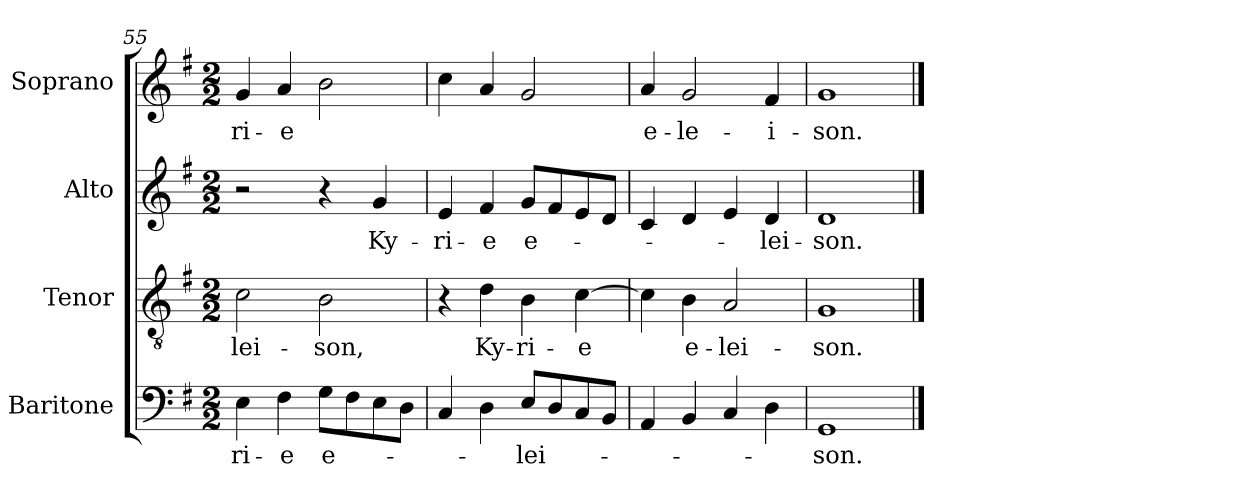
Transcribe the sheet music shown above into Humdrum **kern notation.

**kern	**text	**kern	**text	**kern	**text	**kern	**text
*part4	*part4	*part3	*part3	*part2	*part2	*part1	*part1
*staff4	*staff4	*staff3	*staff3	*staff2	*staff2	*staff1	*staff1
*I"Baritone	*	*I"Tenor	*	*I"Alto	*	*I"Soprano	*
*I'Bar.	*	*I'T.	*	*I'A.	*	*I'S.	*
*clefF4	*	*clefGv2	*	*clefG2	*	*clefG2	*
*	*	*ITrd7c12	*	*	*	*	*
*k[f#]	*	*k[f#]	*	*k[f#]	*	*k[f#]	*
*G:	*	*G:	*	*G:	*	*G:	*
*M2/2	*	*M2/2	*	*M2/2	*	*M2/2	*
=55	=55	=55	=55	=55	=55	=55	=55
!	!LO:LY:b:color=#000000	!	!	!	!	!	!
!	!	!	!LO:LY:b:color=#000000	!	!	!	!
!	!	!	!	!	!	!	!LO:LY:b:color=#000000
4Ei\	-ri-	2Ci\	-lei-	2r	.	4gi/	-ri-
!	!LO:LY:b:color=#000000	!	!	!	!	!	!
!	!	!	!	!	!	!	!LO:LY:b:color=#000000
4F#i\	-e	.	.	.	.	4ai/	-e
!	!LO:LY:b:color=#000000	!	!	!	!	!	!
!	!	!	!LO:LY:b:color=#000000	!	!	!	!
8Gi\L	e-	2BBi\	-son,	4r	.	2bi\	.
8F#i\	.	.	.	.	.	.	.
!	!	!	!	!	!LO:LY:b:color=#000000	!	!
8Ei\	.	.	.	4gi/	Ky-	.	.
8Di\J	.	.	.	.	.	.	.
=56	=56	=56	=56	=56	=56	=56	=56
!	!	!	!	!	!LO:LY:b:color=#000000	!	!
4Ci/	.	4r	.	4ei/	-ri-	4cci\	.
!	!	!	!LO:LY:b:color=#000000	!	!	!	!
!	!	!	!	!	!LO:LY:b:color=#000000	!	!
4Di\	.	4Di\	Ky-	4f#i/	-e	4ai/	.
!	!LO:LY:b:color=#000000	!	!	!	!	!	!
!	!	!	!LO:LY:b:color=#000000	!	!	!	!
!	!	!	!	!	!LO:LY:b:color=#000000	!	!
8Ei/L	-lei-	4BBi\	-ri-	8gi/L	e-	2gi/	.
8Di/	.	.	.	8f#i/	.	.	.
!	!	!	!LO:LY:b:color=#000000	!	!	!	!
8Ci/	.	[4Ci\	-e	8ei/	.	.	.
8BBi/J	.	.	.	8di/J	.	.	.
=57	=57	=57	=57	=57	=57	=57	=57
!	!	!	!	!	!	!	!LO:LY:b:color=#000000
4AAi/	.	4Ci\]	.	4ci/	.	4ai/	e-
!	!	!	!LO:LY:b:color=#000000	!	!	!	!
!	!	!	!	!	!	!	!LO:LY:b:color=#000000
4BBi/	.	4BBi\	e-	4di/	.	2gi/	-le-
!	!	!	!LO:LY:b:color=#000000	!	!	!	!
4Ci/	.	2AAi/	-lei-	4ei/	.	.	.
!	!	!	!	!	!LO:LY:b:color=#000000	!	!
!	!	!	!	!	!	!	!LO:LY:b:color=#000000
4Di\	.	.	.	4di/	-lei-	4f#i/	-i-
=58	=58	=58	=58	=58	=58	=58	=58
!	!LO:LY:b:color=#000000	!	!	!	!	!	!
!	!	!	!LO:LY:b:color=#000000	!	!	!	!
!	!	!	!	!	!LO:LY:b:color=#000000	!	!
!	!	!	!	!	!	!	!LO:LY:b:color=#000000
1GGi	-son.	1GGi	-son.	1di	-son.	1gi	-son.
==	==	==	==	==	==	==	==
*-	*-	*-	*-	*-	*-	*-	*-
